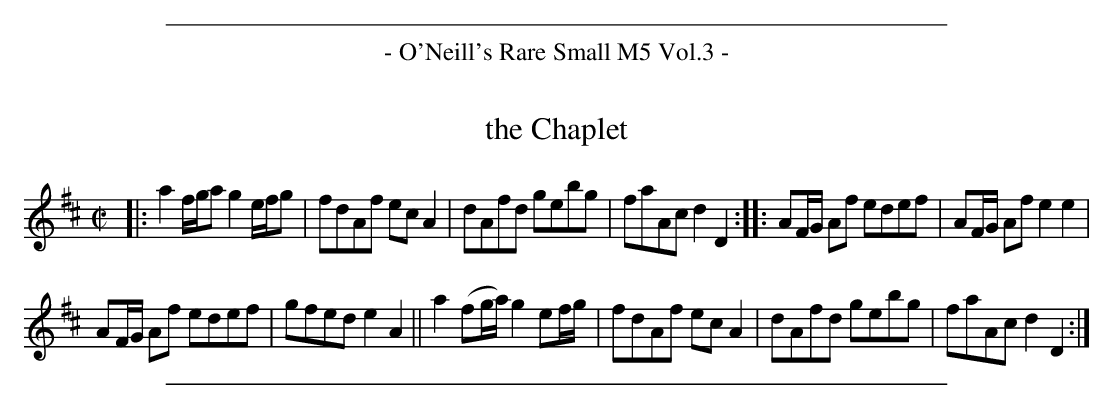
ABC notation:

X:1
T: the Chaplet
M: C|
L: 1/8
K: D
|:\
a2f/g/a g2e/f/g | fdAf ecA2 | dAfd gebg | faAc d2D2 :: AF/G/ Af edef | AF/G/ Af e2e2 |
AF/G/ Af edef | gfed e2A2 || a2(fg/a/) g2ef/g/ | fdAf ecA2 | dAfd gebg | faAc d2D2 :|
